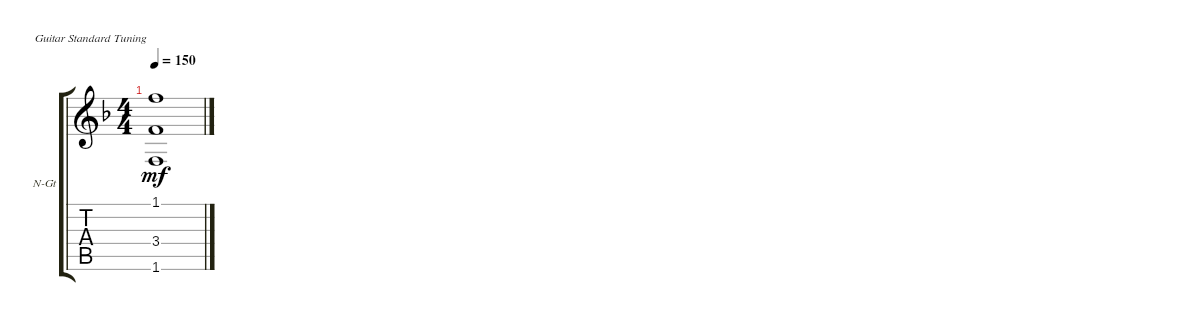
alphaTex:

\defaultSystemsLayout 4
\bracketExtendMode groupsimilarinstruments
\firstSystemTrackNameOrientation horizontal
\otherSystemsTrackNameOrientation horizontal
\track ("Nylon Guitar" "N-Gt") {instrument acousticguitarnylon}
\staff {score tabs}
\tuning (E4 B3 G3 D3 A2 E2)
\ts (4 4)
\tempo 150
\clef g2
\ks f
(1.1 3.4 1.6).1{dy mf}
